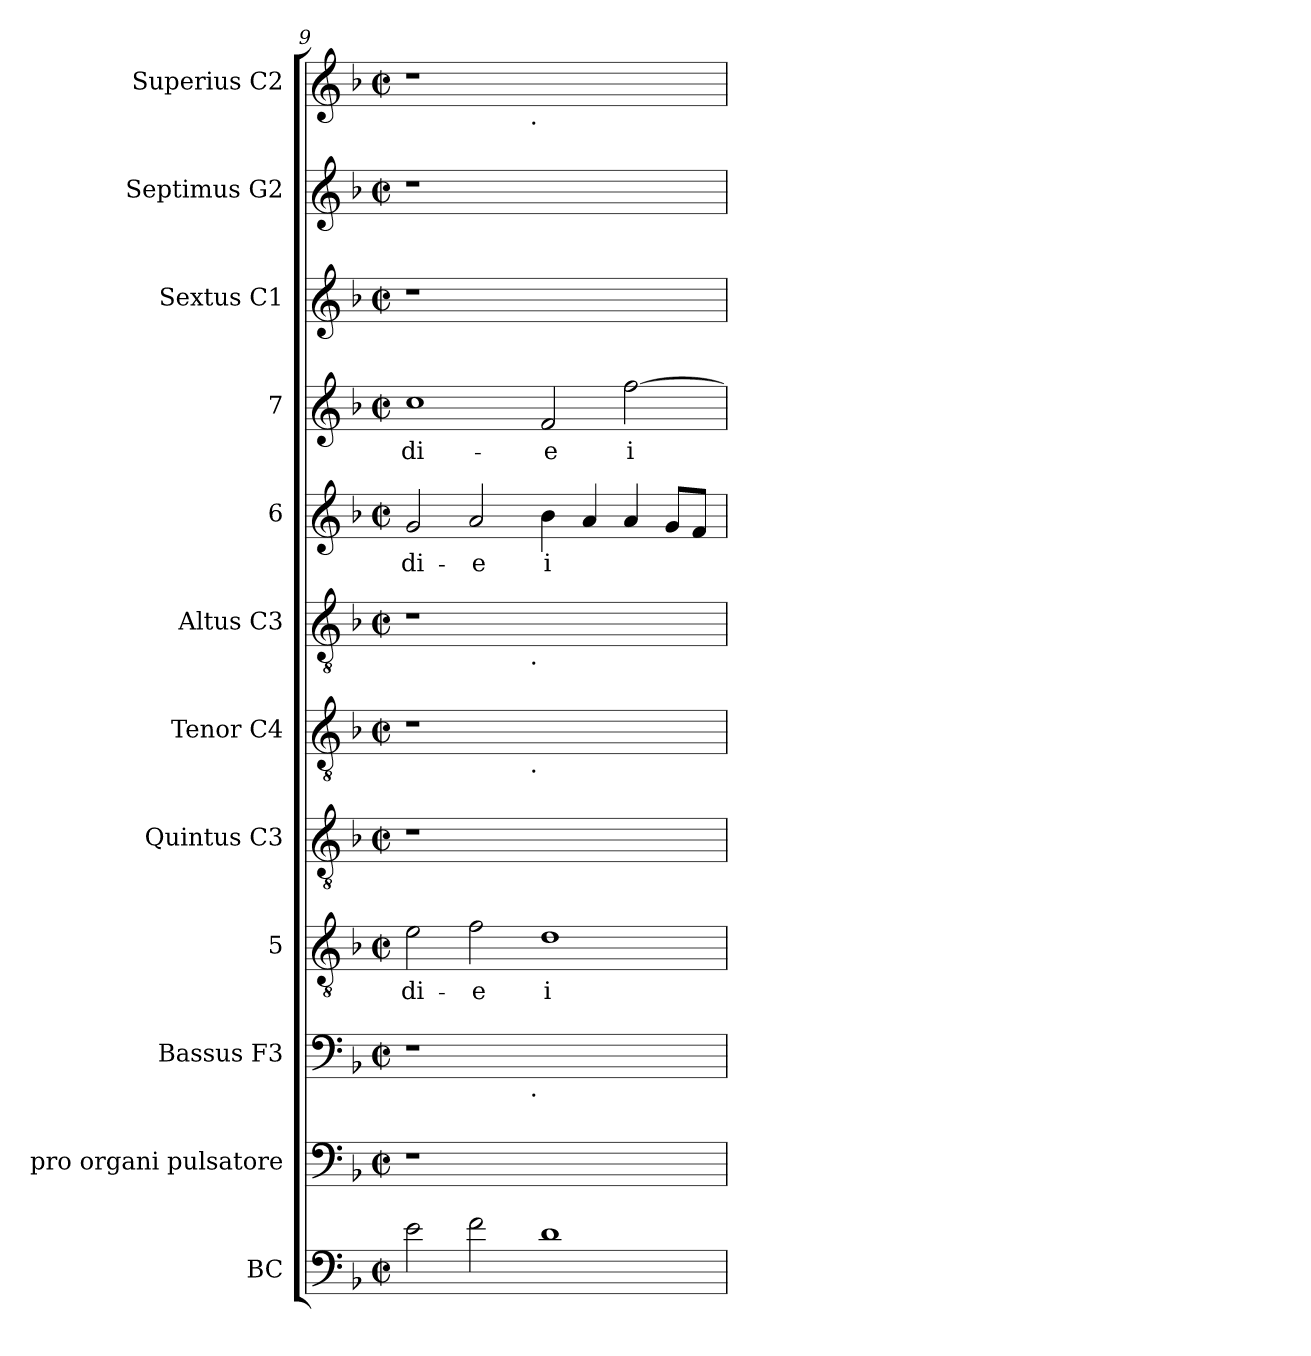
**kern	**text	**kern	**kern	**kern	**text	**kern	**kern	**kern	**kern	**text	**kern	**text	**kern	**kern	**kern
*part12	*part12	*part11	*part10	*part9	*part9	*part8	*part7	*part6	*part5	*part5	*part4	*part4	*part3	*part2	*part1
*staff12	*staff12	*staff11	*staff10	*staff9	*staff9	*staff8	*staff7	*staff6	*staff5	*staff5	*staff4	*staff4	*staff3	*staff2	*staff1
*I"BC	*	*I"pro organi  pulsatore	*I"Bassus  F3	*I"5	*	*I"Quintus  C3	*I"Tenor  C4	*I"Altus  C3	*I"6	*	*I"7	*	*I"Sextus  C1	*I"Septimus  G2	*I"Superius  C2
*I'BC	*	*	*I'B	*	*	*	*I'T	*I'A	*	*	*	*	*	*	*I'S
*clefF4	*	*clefF4	*clefF4	*clefGv2	*	*clefGv2	*clefGv2	*clefGv2	*clefG2	*	*clefG2	*	*clefG2	*clefG2	*clefG2
*k[b-]	*	*k[b-]	*k[b-]	*k[b-]	*	*k[b-]	*k[b-]	*k[b-]	*k[b-]	*	*k[b-]	*	*k[b-]	*k[b-]	*k[b-]
*F:	*	*F:	*F:	*F:	*	*F:	*F:	*F:	*F:	*	*F:	*	*F:	*F:	*F:
*M2/2	*	*M2/2	*M2/2	*M2/2	*	*M2/2	*M2/2	*M2/2	*M2/2	*	*M2/2	*	*M2/2	*M2/2	*M2/2
*met(c|)	*	*met(c|)	*met(c|)	*met(c|)	*	*met(c|)	*met(c|)	*met(c|)	*met(c|)	*	*met(c|)	*	*met(c|)	*met(c|)	*met(c|)
=9	=9	=9	=9	=9	=9	=9	=9	=9	=9	=9	=9	=9	=9	=9	=9
!	!LO:LY:a:cj	!	!	!	!LO:LY:b:cj	!	!	!	!	!LO:LY:b:cj	!	!LO:LY:b:cj	!	!	!
*	*	*	*^	*	*	*	*^	*^	*	*	*	*	*	*	*^
2e\	.	1r	1r	2ryy	2e\	di-	1r	1r	2ryy	1r	2ryy	2g/	di-	1cc	di-	1r	1r	1r	2ryy
!	!LO:LY:a:cj	!	!	!	!	!LO:LY:b:cj	!	!	!	!	!	!	!LO:LY:b:cj	!	!	!	!	!	!
2f\	.	.	.	4...ryy	2f\	-e	.	.	4...ryy	.	4...ryy	2a/	-e	.	.	.	.	.	4...ryy
!	!	!	!	!	!	!	!	!	!	!	!	!	!	!	!	!	!	!	!LO:TX:b:t=.
!	!	!	!	!	!	!	!	!	!	!	!LO:TX:b:t=.	!	!	!	!	!	!	!	!
!	!	!	!	!	!	!	!	!	!LO:TX:b:t=.	!	!	!	!	!	!	!	!	!	!
!	!	!	!	!LO:TX:b:t=.	!	!	!	!	!	!	!	!	!	!	!	!	!	!	!
.	.	.	.	1ryy	.	.	.	.	1ryy	.	1ryy	.	.	.	.	.	.	.	1ryy
!	!LO:LY:a:cj	!	!	!	!	!LO:LY:b:cj	!	!	!	!	!	!	!LO:LY:b:cj	!	!LO:LY:b:cj	!	!	!	!
1d	.	1ryy	1ryy	.	1d	i-	1ryy	1ryy	.	1ryy	.	4b-\	i-	2f/	-e	1ryy	1ryy	1ryy	.
!	!	!	!	!	!	!	!	!	!	!	!	!	!LO:LY:b:cj	!	!	!	!	!	!
.	.	.	.	.	.	.	.	.	.	.	.	4a/	--	.	.	.	.	.	.
!	!	!	!	!	!	!	!	!	!	!	!	!	!LO:LY:b:cj	!	!LO:LY:b:cj	!	!	!	!
.	.	.	.	.	.	.	.	.	.	.	.	4a/	--	[>2ff\	i-	.	.	.	.
!	!	!	!	!	!	!	!	!	!	!	!	!	!LO:LY:b:cj	!	!	!	!	!	!
.	.	.	.	.	.	.	.	.	.	.	.	8g/L	--	.	.	.	.	.	.
!	!	!	!	!	!	!	!	!	!	!	!	!	!LO:LY:b:cj	!	!	!	!	!	!
.	.	.	.	.	.	.	.	.	.	.	.	8f/J	--	.	.	.	.	.	.
.	.	.	.	32ryy	.	.	.	.	32ryy	.	32ryy	.	.	.	.	.	.	.	32ryy
*	*	*	*	*	*	*	*	*v	*v	*	*	*	*	*	*	*	*	*v	*v
*	*	*	*v	*v	*	*	*	*	*v	*v	*	*	*	*	*	*	*
=	=	=	=	=	=	=	=	=	=	=	=	=	=	=	=
*-	*-	*-	*-	*-	*-	*-	*-	*-	*-	*-	*-	*-	*-	*-	*-
